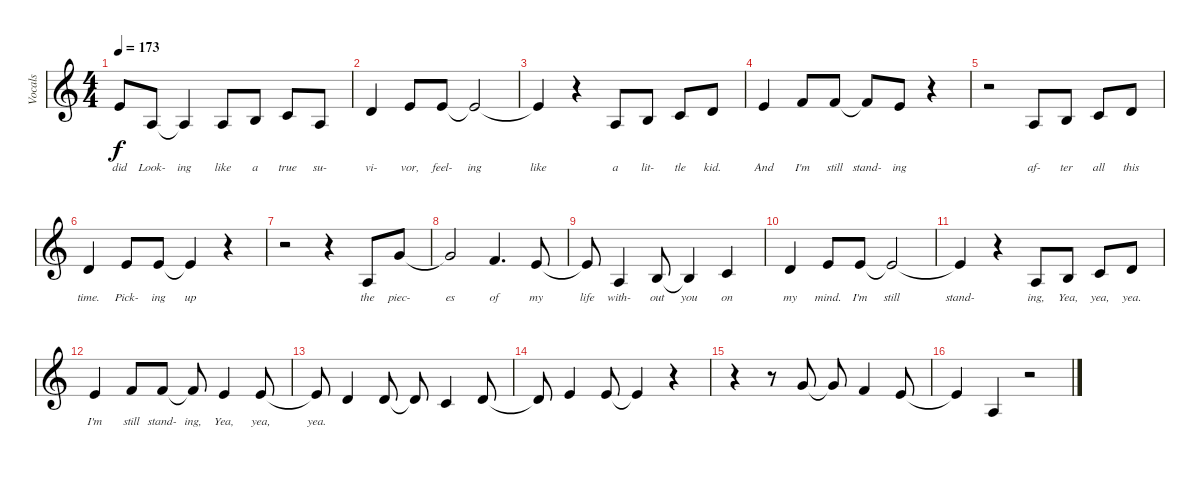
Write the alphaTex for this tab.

\track ("Vocals" "Vocals") {instrument lead6voice}
\staff {score}
\tuning (E4 B3 G3 D3 A2 E2) {hide}
\ts (4 4)
\tempo 173
\clef g2
\ks c
0.1{t}.8{lyrics (0 "did") lyrics (1 "") lyrics (2 "") lyrics (3 "") lyrics (4 "") dy f} 2.3.8{lyrics (0 "Look-") lyrics (1 "") lyrics (2 "") lyrics (3 "") lyrics (4 "")} 2.3{t}.4{lyrics (0 "ing") lyrics (1 "") lyrics (2 "") lyrics (3 "") lyrics (4 "")} 2.3.8{lyrics (0 "like") lyrics (1 "") lyrics (2 "") lyrics (3 "") lyrics (4 "")} 0.2.8{lyrics (0 "a") lyrics (1 "") lyrics (2 "") lyrics (3 "") lyrics (4 "")} 1.2.8{lyrics (0 "true") lyrics (1 "") lyrics (2 "") lyrics (3 "") lyrics (4 "")} 2.3.8{lyrics (0 "su-") lyrics (1 "") lyrics (2 "") lyrics (3 "") lyrics (4 "")} |
3.2.4{lyrics (0 "vi-") lyrics (1 "") lyrics (2 "") lyrics (3 "") lyrics (4 "")} 5.2.8{lyrics (0 "vor,") lyrics (1 "") lyrics (2 "") lyrics (3 "") lyrics (4 "")} 5.2.8{lyrics (0 "feel-") lyrics (1 "") lyrics (2 "") lyrics (3 "") lyrics (4 "")} 5.2{t}.2{lyrics (0 "ing") lyrics (1 "") lyrics (2 "") lyrics (3 "") lyrics (4 "")} |
5.2{t}.4{lyrics (0 "like") lyrics (1 "") lyrics (2 "") lyrics (3 "") lyrics (4 "")} r.4 2.3.8{lyrics (0 "a") lyrics (1 "") lyrics (2 "") lyrics (3 "") lyrics (4 "")} 0.2.8{lyrics (0 "lit-") lyrics (1 "") lyrics (2 "") lyrics (3 "") lyrics (4 "")} 1.2.8{lyrics (0 "tle") lyrics (1 "") lyrics (2 "") lyrics (3 "") lyrics (4 "")} 3.2.8{lyrics (0 "kid.") lyrics (1 "") lyrics (2 "") lyrics (3 "") lyrics (4 "")} |
0.1.4{lyrics (0 "And") lyrics (1 "") lyrics (2 "") lyrics (3 "") lyrics (4 "")} 1.1.8{lyrics (0 "I'm") lyrics (1 "") lyrics (2 "") lyrics (3 "") lyrics (4 "")} 1.1.8{lyrics (0 "still") lyrics (1 "") lyrics (2 "") lyrics (3 "") lyrics (4 "")} 1.1{t}.8{lyrics (0 "stand-") lyrics (1 "") lyrics (2 "") lyrics (3 "") lyrics (4 "")} 0.1.8{lyrics (0 "ing") lyrics (1 "") lyrics (2 "") lyrics (3 "") lyrics (4 "")} r.4 |
r.2 2.3.8{lyrics (0 "af-") lyrics (1 "") lyrics (2 "") lyrics (3 "") lyrics (4 "")} 0.2.8{lyrics (0 "ter") lyrics (1 "") lyrics (2 "") lyrics (3 "") lyrics (4 "")} 1.2.8{lyrics (0 "all") lyrics (1 "") lyrics (2 "") lyrics (3 "") lyrics (4 "")} 3.2.8{lyrics (0 "this") lyrics (1 "") lyrics (2 "") lyrics (3 "") lyrics (4 "")} |
3.2.4{lyrics (0 "time.") lyrics (1 "") lyrics (2 "") lyrics (3 "") lyrics (4 "")} 0.1.8{lyrics (0 "Pick-") lyrics (1 "") lyrics (2 "") lyrics (3 "") lyrics (4 "")} 0.1.8{lyrics (0 "ing") lyrics (1 "") lyrics (2 "") lyrics (3 "") lyrics (4 "")} 0.1{t}.4{lyrics (0 "up") lyrics (1 "") lyrics (2 "") lyrics (3 "") lyrics (4 "")} r.4 |
r.2 r.4 2.3.8{lyrics (0 "the") lyrics (1 "") lyrics (2 "") lyrics (3 "") lyrics (4 "")} 3.1.8{lyrics (0 "piec-") lyrics (1 "") lyrics (2 "") lyrics (3 "") lyrics (4 "")} |
3.1{t}.2{lyrics (0 "es") lyrics (1 "") lyrics (2 "") lyrics (3 "") lyrics (4 "")} 1.1.4{d lyrics (0 "of") lyrics (1 "") lyrics (2 "") lyrics (3 "") lyrics (4 "")} 0.1.8{lyrics (0 "my") lyrics (1 "") lyrics (2 "") lyrics (3 "") lyrics (4 "")} |
0.1{t}.8{lyrics (0 "life") lyrics (1 "") lyrics (2 "") lyrics (3 "") lyrics (4 "")} 2.3.4{lyrics (0 "with-") lyrics (1 "") lyrics (2 "") lyrics (3 "") lyrics (4 "")} 0.2.8{lyrics (0 "out") lyrics (1 "") lyrics (2 "") lyrics (3 "") lyrics (4 "")} 0.2{t}.4{lyrics (0 "you") lyrics (1 "") lyrics (2 "") lyrics (3 "") lyrics (4 "")} 1.2.4{lyrics (0 "on") lyrics (1 "") lyrics (2 "") lyrics (3 "") lyrics (4 "")} |
3.2.4{lyrics (0 "my") lyrics (1 "") lyrics (2 "") lyrics (3 "") lyrics (4 "")} 0.1.8{lyrics (0 "mind.") lyrics (1 "") lyrics (2 "") lyrics (3 "") lyrics (4 "")} 0.1.8{lyrics (0 "I'm") lyrics (1 "") lyrics (2 "") lyrics (3 "") lyrics (4 "")} 0.1{t}.2{lyrics (0 "still") lyrics (1 "") lyrics (2 "") lyrics (3 "") lyrics (4 "")} |
0.1{t}.4{lyrics (0 "stand-") lyrics (1 "") lyrics (2 "") lyrics (3 "") lyrics (4 "")} r.4 2.3.8{lyrics (0 "ing,") lyrics (1 "") lyrics (2 "") lyrics (3 "") lyrics (4 "")} 0.2.8{lyrics (0 "Yea,") lyrics (1 "") lyrics (2 "") lyrics (3 "") lyrics (4 "")} 1.2.8{lyrics (0 "yea,") lyrics (1 "") lyrics (2 "") lyrics (3 "") lyrics (4 "")} 3.2.8{lyrics (0 "yea.") lyrics (1 "") lyrics (2 "") lyrics (3 "") lyrics (4 "")} |
0.1.4{lyrics (0 "I'm") lyrics (1 "") lyrics (2 "") lyrics (3 "") lyrics (4 "")} 1.1.8{lyrics (0 "still") lyrics (1 "") lyrics (2 "") lyrics (3 "") lyrics (4 "")} 1.1.8{lyrics (0 "stand-") lyrics (1 "") lyrics (2 "") lyrics (3 "") lyrics (4 "")} 1.1{t}.8{lyrics (0 "ing,") lyrics (1 "") lyrics (2 "") lyrics (3 "") lyrics (4 "")} 0.1.4{lyrics (0 "Yea,") lyrics (1 "") lyrics (2 "") lyrics (3 "") lyrics (4 "")} 0.1.8{lyrics (0 "yea,") lyrics (1 "") lyrics (2 "") lyrics (3 "") lyrics (4 "")} |
0.1{t}.8{lyrics (0 "yea.") lyrics (1 "") lyrics (2 "") lyrics (3 "") lyrics (4 "")} 3.2.4 3.2.8 3.2{t}.8 1.2.4 3.2.8 |
3.2{t}.8 0.1.4 0.1.8 0.1{t}.4 r.4 |
r.4 r.8 3.1.8 3.1{t}.8 1.1.4 0.1.8 |
0.1{t}.4 2.3.4 r.2
